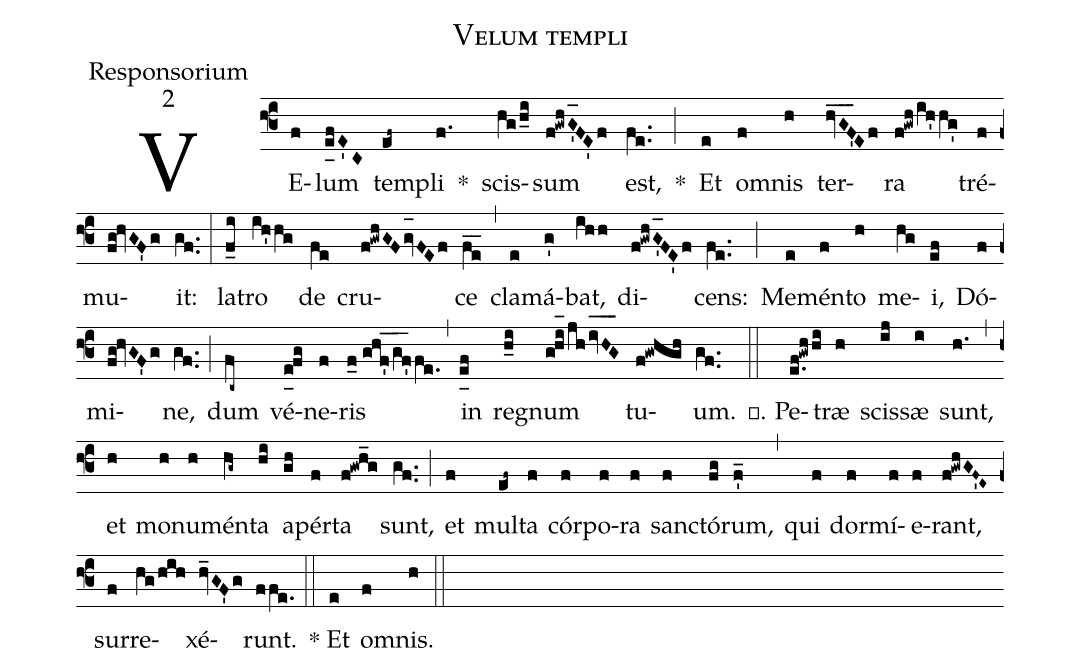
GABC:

name:Velum templi;
office-part:Responsorium;
mode:2;
%%
(f3) VE(f)lum(e_[uh:l]fE'C) tem(ef~)pli(f.) *() scis(hg/h_i)sum(f!gwhG'_[oh:h]FE'f) est,(fe..) *(;) Et(e) o(f)mnis(h) ter(hv_G_F'_3Ef)ra(f!gwh/ih'hg') tré(f)mu(fg!hvGF'g)it:(gf..) (:) la(f_i)tro(ih'hg) de(fe) cru(f!gwhGFgv_[oh:h]FEf)ce(fe__) (,) cla(e)má(g')bat,(ihh) di(f!gwhG'_[oh:h]FE'f)cens:(fe..) (;) Me(e)mén(f)to(h) me(hg)i,(ef) Dó(f)mi(fg!hvGF'g)ne,(gf..) (;) dum(fc~) vé(e_0[uh:l]fg)ne(f)ris(f_0//ghf'_1[oh:h]/g_[oh:h]f'_3[oh:h]fe.) (,) in(e_[uh:l]f) re(h_i)gnum(ghi_[oh:h]jhiv_[oh:h]H_[oh:h]G_3[oh:h]) tu(f!gwhgh)um.(gf..) (::) ℣. Pe(e.f!gwhhi)træ(h) scis(ij)sæ(i) sunt,(h.) (,) et(h) mo(h)nu(h)mén(hg~)ta(hi) a(gh)pér(f)ta(f!gwh_g) sunt,(gf..) (;) et(f) mul(ef~)ta(f) cór(f)po(f)ra(f) san(f)ctó(fg)rum,(f'_) (,) qui(f) dor(f)mí(f)e(f)rant,(f!gwhGF'~E~) sur(f)re(hg/hih)xé(hv_GF'g)runt.(ffe.) (::) * Et(e) o(f)mnis.(h) (::)
